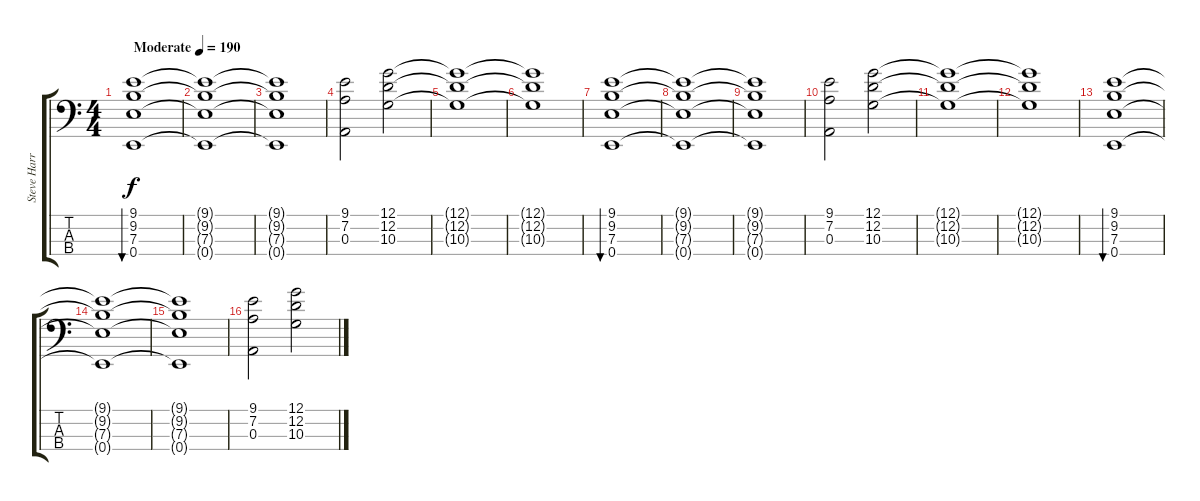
\track ("Steve Harris" "Steve Harr") {instrument slapbass2}
\staff {score tabs}
\tuning (G2 D2 A1 E1) {hide}
\ts (4 4)
\tempo (190 "Moderate")
\clef f4
\ks c
(9.1 9.2 7.3 0.4).1{bu 60 dy f instrument slapbass2} |
(9.1{t} 9.2{t} 7.3{t} 0.4{t}).1 |
(9.1{t} 9.2{t} 7.3{t} 0.4{t}).1 |
(9.1 7.2 0.3).2 (12.1 12.2 10.3).2 |
(12.1{t} 12.2{t} 10.3{t}).1 |
(12.1{t} 12.2{t} 10.3{t}).1 |
(9.1 9.2 7.3 0.4).1{bu 60} |
(9.1{t} 9.2{t} 7.3{t} 0.4{t}).1 |
(9.1{t} 9.2{t} 7.3{t} 0.4{t}).1 |
(9.1 7.2 0.3).2 (12.1 12.2 10.3).2 |
(12.1{t} 12.2{t} 10.3{t}).1 |
(12.1{t} 12.2{t} 10.3{t}).1 |
(9.1 9.2 7.3 0.4).1{bu 60} |
(9.1{t} 9.2{t} 7.3{t} 0.4{t}).1 |
(9.1{t} 9.2{t} 7.3{t} 0.4{t}).1 |
(9.1 7.2 0.3).2 (12.1 12.2 10.3).2
